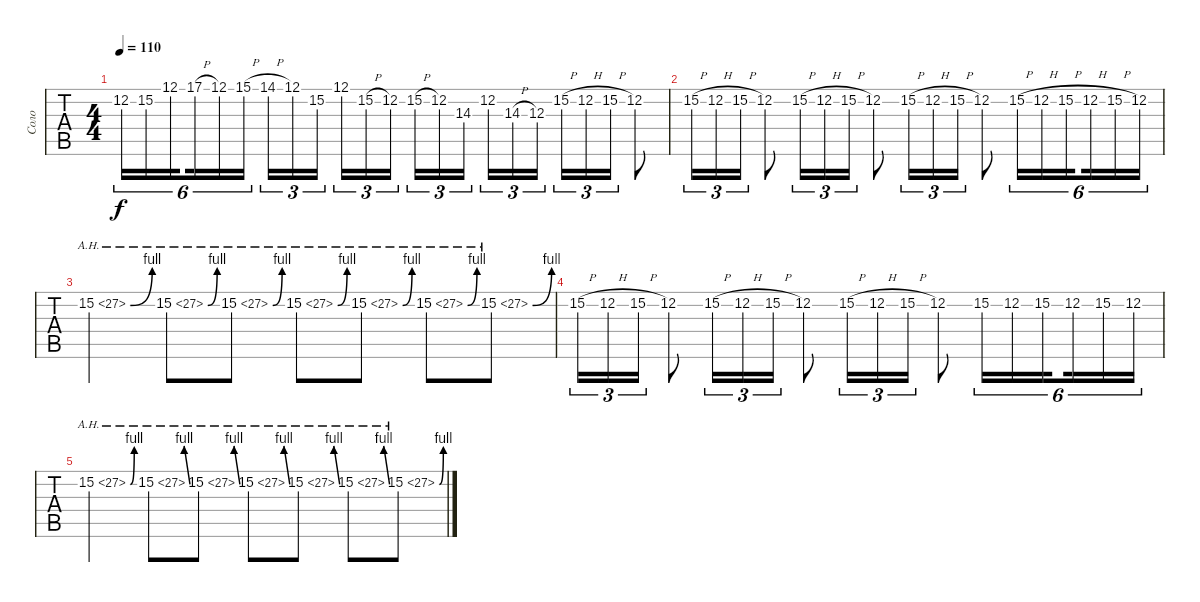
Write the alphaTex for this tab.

\track ("Соло" "Соло") {instrument distortionguitar}
\staff {tabs}
\tuning (E4 B3 G3 D3 A2 E2) {hide}
\ts (4 4)
\tempo 110
\clef g2
\ks c
12.2.16{tu (6 4) dy f} 15.2.16{tu (6 4)} 12.1.16{tu (6 4) beam splitsecondary} 17.1{h}.16{tu (6 4)} 12.1.16{tu (6 4)} 15.1{h}.16{tu (6 4)} 14.1{h}.16{tu (3 2)} 12.1.16{tu (3 2)} 15.2.16{tu (3 2) beam splitsecondary} 12.1.16{tu (3 2)} 15.2{h}.16{tu (3 2)} 12.2.16{tu (3 2)} 15.2{h}.16{tu (3 2)} 12.2.16{tu (3 2)} 14.3.16{tu (3 2) beam splitsecondary} 12.2.16{tu (3 2)} 14.3{h}.16{tu (3 2)} 12.3.16{tu (3 2)} 15.2{h}.16{tu (3 2)} 12.2{h}.16{tu (3 2)} 15.2{h}.16{tu (3 2)} 12.2.8 |
15.2{h st}.16{tu (3 2)} 12.2{h st}.16{tu (3 2)} 15.2{h st}.16{tu (3 2)} 12.2.8 15.2{h st}.16{tu (3 2)} 12.2{h st}.16{tu (3 2)} 15.2{h st}.16{tu (3 2)} 12.2.8 15.2{h st}.16{tu (3 2)} 12.2{h st}.16{tu (3 2)} 15.2{h st}.16{tu (3 2)} 12.2.8 15.2{h st}.16{tu (6 4)} 12.2{h st}.16{tu (6 4)} 15.2{h st}.16{tu (6 4) beam splitsecondary} 12.2{h st}.16{tu (6 4)} 15.2{h st}.16{tu (6 4)} 12.2{st}.16{tu (6 4)} |
15.2{be (bend 0 0 60 4) ah 12}.4 15.2{be (bend 0 0 60 4) ah 12}.8 15.2{be (bend 0 0 60 4) ah 12}.8 15.2{be (bend 0 0 60 4) ah 12}.8 15.2{be (bend 0 0 60 4) ah 12}.8 15.2{be (bend 0 0 60 4) ah 12}.8 15.2{be (bend 0 0 60 4) ah 12}.8 |
15.2{h st}.16{tu (3 2)} 12.2{h st}.16{tu (3 2)} 15.2{h st}.16{tu (3 2)} 12.2.8 15.2{h st}.16{tu (3 2)} 12.2{h st}.16{tu (3 2)} 15.2{h st}.16{tu (3 2)} 12.2.8 15.2{h st}.16{tu (3 2)} 12.2{h st}.16{tu (3 2)} 15.2{h st}.16{tu (3 2)} 12.2.8 15.2{st}.16{tu (6 4)} 12.2{st}.16{tu (6 4)} 15.2{st}.16{tu (6 4) beam splitsecondary} 12.2{st}.16{tu (6 4)} 15.2{st}.16{tu (6 4)} 12.2{st}.16{tu (6 4)} |
15.2{be (bend 0 0 60 4) ah 12}.4 15.2{be (bend 0 0 60 4) ah 12}.8 15.2{be (bend 0 0 60 4) ah 12}.8 15.2{be (bend 0 0 60 4) ah 12}.8 15.2{be (bend 0 0 60 4) ah 12}.8 15.2{be (bend 0 0 60 4) ah 12}.8 15.2{be (bend 0 0 60 4) ah 12}.8
